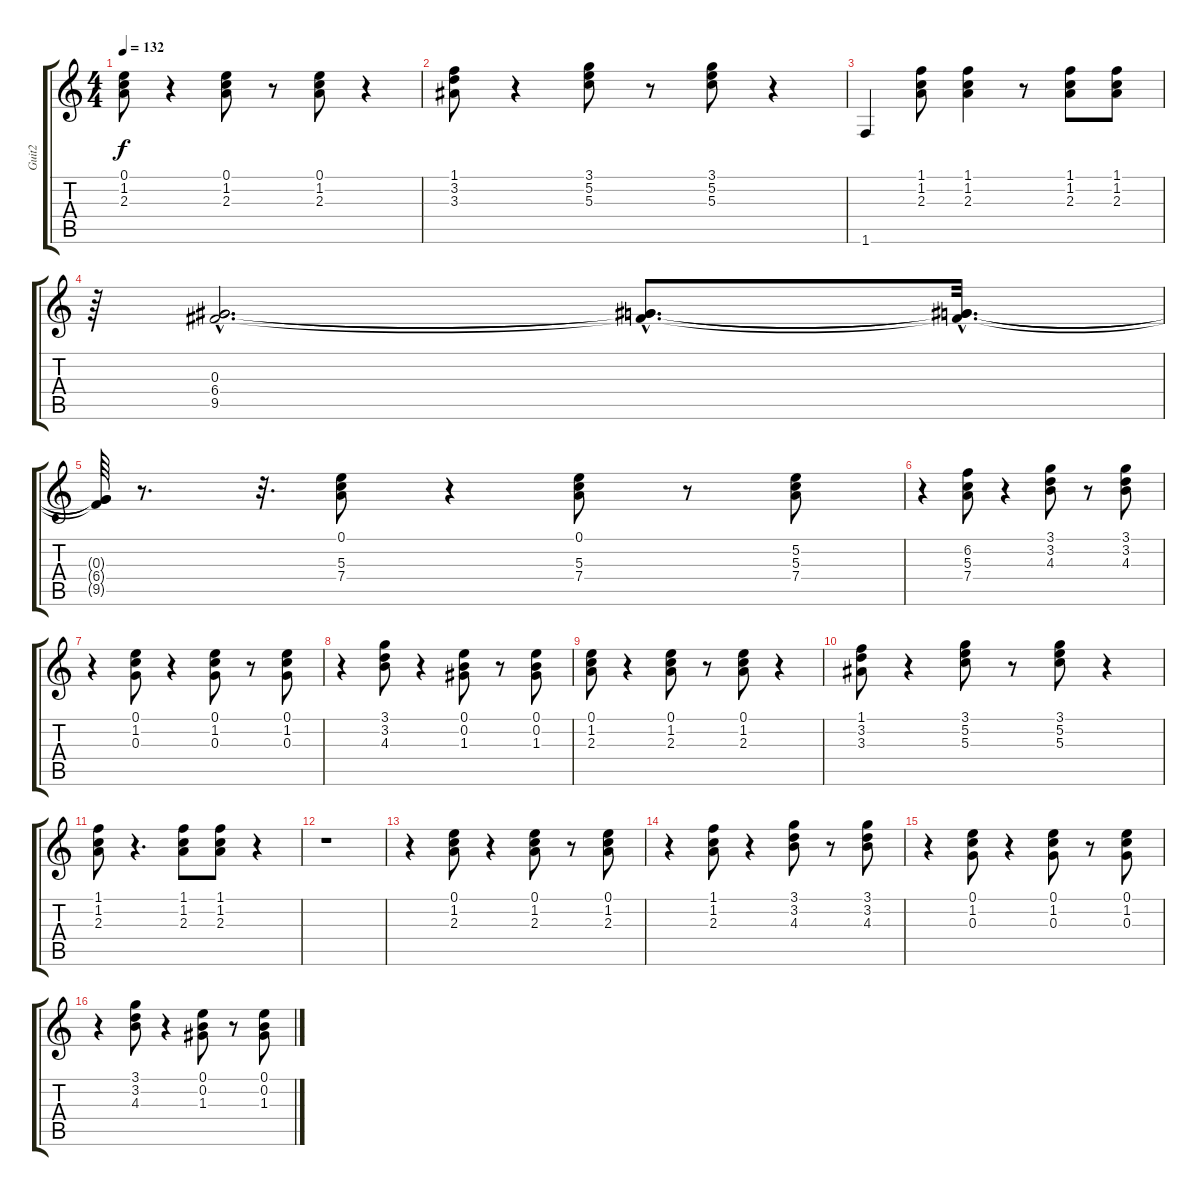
\track ("Guit2" "Guit2") {instrument electricguitarclean}
\staff {score tabs}
\tuning (E4 B3 G3 D3 A2 E2) {hide}
\ts (4 4)
\tempo 132
\clef g2
\ks c
(0.1 1.2 2.3).8{dy f} r.4 (0.1 1.2 2.3).8 r.8 (0.1 1.2 2.3).8 r.4 |
(1.1 3.2 3.3).8 r.4 (3.1 5.2 5.3).8 r.8 (3.1 5.2 5.3).8 r.4 |
1.6.4 (1.1 1.2 2.3).8 (1.1 1.2 2.3).4 r.8 (1.1 1.2 2.3).8 (1.1 1.2 2.3).8 |
r.64 (0.3{hac} 6.4{hac} 9.5{hac}).2{d} (0.3{hac t} 6.4{hac t} 9.5{hac t}).8{d} (0.3{hac t} 6.4{hac t} 9.5{hac t}).32{d} |
(0.3{t} 6.4{t} 9.5{t}).64 r.8{d} r.32{d} (0.1 5.3 7.4).8 r.4 (0.1 5.3 7.4).8 r.8 (5.2 5.3 7.4).8 |
r.4 (6.2 5.3 7.4).8 r.4 (3.1 3.2 4.3).8 r.8 (3.1 3.2 4.3).8 |
r.4 (0.1 1.2 0.3).8 r.4 (0.1 1.2 0.3).8 r.8 (0.1 1.2 0.3).8 |
r.4 (3.1 3.2 4.3).8 r.4 (0.1 0.2 1.3).8 r.8 (0.1 0.2 1.3).8 |
(0.1 1.2 2.3).8 r.4 (0.1 1.2 2.3).8 r.8 (0.1 1.2 2.3).8 r.4 |
(1.1 3.2 3.3).8 r.4 (3.1 5.2 5.3).8 r.8 (3.1 5.2 5.3).8 r.4 |
(1.1 1.2 2.3).8 r.4{d} (1.1 1.2 2.3).8 (1.1 1.2 2.3).8 r.4 |
r.1 |
r.4 (0.1 1.2 2.3).8 r.4 (0.1 1.2 2.3).8 r.8 (0.1 1.2 2.3).8 |
r.4 (1.1 1.2 2.3).8 r.4 (3.1 3.2 4.3).8 r.8 (3.1 3.2 4.3).8 |
r.4 (0.1 1.2 0.3).8 r.4 (0.1 1.2 0.3).8 r.8 (0.1 1.2 0.3).8 |
r.4 (3.1 3.2 4.3).8 r.4 (0.1 0.2 1.3).8 r.8 (0.1 0.2 1.3).8
